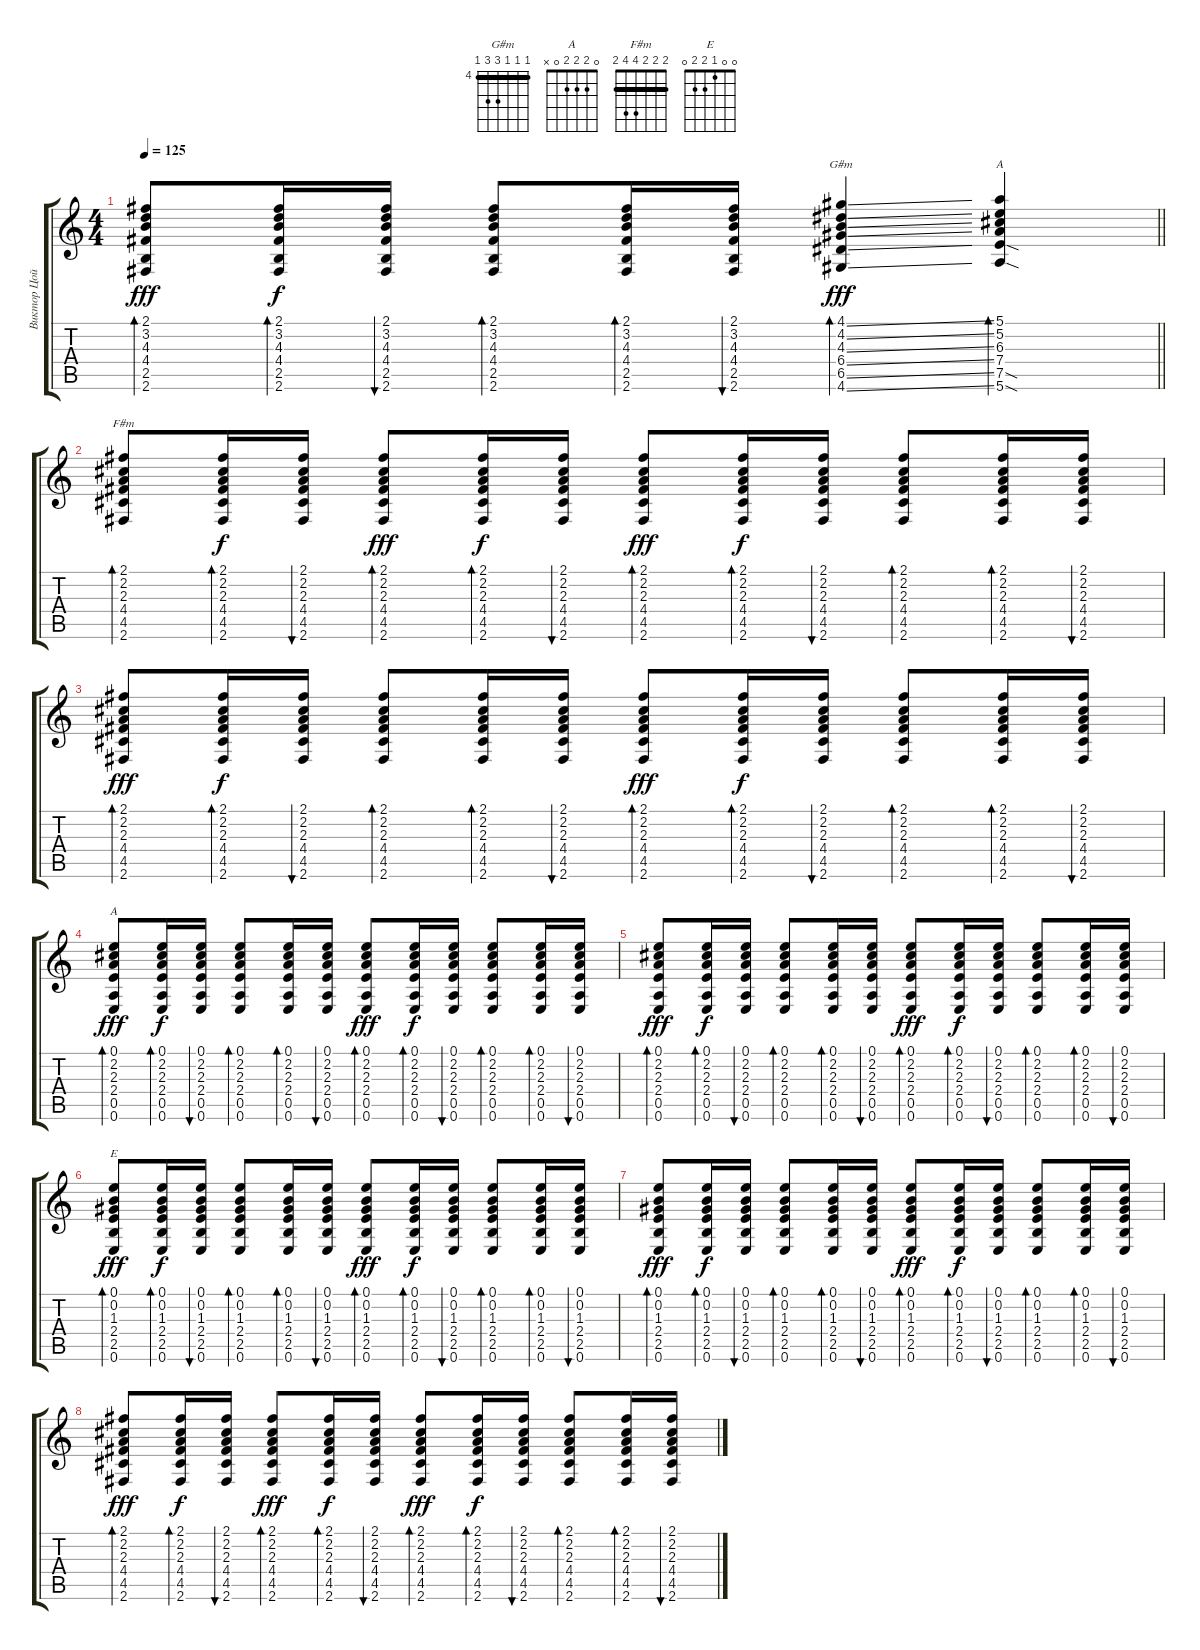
\track ("Виктор Цой" "Виктор Цой") {instrument acousticguitarnylon}
\staff {score tabs}
\tuning (E4 B3 G3 D3 A2 E2) {hide}
\chord ("G#m" 4 4 4 6 6 4) {firstfret 4 barre 4}
\chord ("A" 5 5 6 7 7 5) {firstfret 5 barre 5}
\chord ("F#m" 2 2 2 4 4 2) {barre 2}
\chord ("A" 0 2 2 2 0 x)
\chord ("E" 0 0 1 2 2 0)
\ts (4 4)
\tempo 125
\clef g2
\barLineRight lightlight
\ks c
(2.1 3.2 4.3 4.4 2.5 2.6).8{bd 60 dy fff} (2.1 3.2 4.3 4.4 2.5 2.6).16{bd 60 dy f} (2.1 3.2 4.3 4.4 2.5 2.6).16{bu 60} (2.1 3.2 4.3 4.4 2.5 2.6).8{bd 60} (2.1 3.2 4.3 4.4 2.5 2.6).16{bd 60} (2.1 3.2 4.3 4.4 2.5 2.6).16{bu 60} (4.1{ss} 4.2{ss} 4.3{ss} 6.4{ss} 6.5{ss} 4.6{ss}).4{bd 60 ch "G#m" dy fff} (5.1 5.2 6.3 7.4 7.5{sod} 5.6{sod}).4{bd 60 ch "A"} |
(2.1 2.2 2.3 4.4 4.5 2.6).8{bd 60 ch "F#m"} (2.1 2.2 2.3 4.4 4.5 2.6).16{bd 60 dy f} (2.1 2.2 2.3 4.4 4.5 2.6).16{bu 60} (2.1 2.2 2.3 4.4 4.5 2.6).8{bd 60 dy fff} (2.1 2.2 2.3 4.4 4.5 2.6).16{bd 60 dy f} (2.1 2.2 2.3 4.4 4.5 2.6).16{bu 60} (2.1 2.2 2.3 4.4 4.5 2.6).8{bd 60 dy fff} (2.1 2.2 2.3 4.4 4.5 2.6).16{bd 60 dy f} (2.1 2.2 2.3 4.4 4.5 2.6).16{bu 60} (2.1 2.2 2.3 4.4 4.5 2.6).8{bd 60} (2.1 2.2 2.3 4.4 4.5 2.6).16{bd 60} (2.1 2.2 2.3 4.4 4.5 2.6).16{bu 60} |
(2.1 2.2 2.3 4.4 4.5 2.6).8{bd 60 dy fff} (2.1 2.2 2.3 4.4 4.5 2.6).16{bd 60 dy f} (2.1 2.2 2.3 4.4 4.5 2.6).16{bu 60} (2.1 2.2 2.3 4.4 4.5 2.6).8{bd 60} (2.1 2.2 2.3 4.4 4.5 2.6).16{bd 60} (2.1 2.2 2.3 4.4 4.5 2.6).16{bu 60} (2.1 2.2 2.3 4.4 4.5 2.6).8{bd 60 dy fff} (2.1 2.2 2.3 4.4 4.5 2.6).16{bd 60 dy f} (2.1 2.2 2.3 4.4 4.5 2.6).16{bu 60} (2.1 2.2 2.3 4.4 4.5 2.6).8{bd 60} (2.1 2.2 2.3 4.4 4.5 2.6).16{bd 60} (2.1 2.2 2.3 4.4 4.5 2.6).16{bu 60} |
(0.1 2.2 2.3 2.4 0.5 0.6).8{bd 60 ch "A" dy fff} (0.1 2.2 2.3 2.4 0.5 0.6).16{bd 60 dy f} (0.1 2.2 2.3 2.4 0.5 0.6).16{bu 60} (0.1 2.2 2.3 2.4 0.5 0.6).8{bd 60} (0.1 2.2 2.3 2.4 0.5 0.6).16{bd 60} (0.1 2.2 2.3 2.4 0.5 0.6).16{bu 60} (0.1 2.2 2.3 2.4 0.5 0.6).8{bd 60 dy fff} (0.1 2.2 2.3 2.4 0.5 0.6).16{bd 60 dy f} (0.1 2.2 2.3 2.4 0.5 0.6).16{bu 60} (0.1 2.2 2.3 2.4 0.5 0.6).8{bd 60} (0.1 2.2 2.3 2.4 0.5 0.6).16{bd 60} (0.1 2.2 2.3 2.4 0.5 0.6).16{bu 60} |
(0.1 2.2 2.3 2.4 0.5 0.6).8{bd 60 dy fff} (0.1 2.2 2.3 2.4 0.5 0.6).16{bd 60 dy f} (0.1 2.2 2.3 2.4 0.5 0.6).16{bu 60} (0.1 2.2 2.3 2.4 0.5 0.6).8{bd 60} (0.1 2.2 2.3 2.4 0.5 0.6).16{bd 60} (0.1 2.2 2.3 2.4 0.5 0.6).16{bu 60} (0.1 2.2 2.3 2.4 0.5 0.6).8{bd 60 dy fff} (0.1 2.2 2.3 2.4 0.5 0.6).16{bd 60 dy f} (0.1 2.2 2.3 2.4 0.5 0.6).16{bu 60} (0.1 2.2 2.3 2.4 0.5 0.6).8{bd 60} (0.1 2.2 2.3 2.4 0.5 0.6).16{bd 60} (0.1 2.2 2.3 2.4 0.5 0.6).16{bu 60} |
(0.1 0.2 1.3 2.4 2.5 0.6).8{bd 60 ch "E" dy fff} (0.1 0.2 1.3 2.4 2.5 0.6).16{bd 60 dy f} (0.1 0.2 1.3 2.4 2.5 0.6).16{bu 60} (0.1 0.2 1.3 2.4 2.5 0.6).8{bd 60} (0.1 0.2 1.3 2.4 2.5 0.6).16{bd 60} (0.1 0.2 1.3 2.4 2.5 0.6).16{bu 60} (0.1 0.2 1.3 2.4 2.5 0.6).8{bd 60 dy fff} (0.1 0.2 1.3 2.4 2.5 0.6).16{bd 60 dy f} (0.1 0.2 1.3 2.4 2.5 0.6).16{bu 60} (0.1 0.2 1.3 2.4 2.5 0.6).8{bd 60} (0.1 0.2 1.3 2.4 2.5 0.6).16{bd 60} (0.1 0.2 1.3 2.4 2.5 0.6).16{bu 60} |
(0.1 0.2 1.3 2.4 2.5 0.6).8{bd 60 dy fff} (0.1 0.2 1.3 2.4 2.5 0.6).16{bd 60 dy f} (0.1 0.2 1.3 2.4 2.5 0.6).16{bu 60} (0.1 0.2 1.3 2.4 2.5 0.6).8{bd 60} (0.1 0.2 1.3 2.4 2.5 0.6).16{bd 60} (0.1 0.2 1.3 2.4 2.5 0.6).16{bu 60} (0.1 0.2 1.3 2.4 2.5 0.6).8{bd 60 dy fff} (0.1 0.2 1.3 2.4 2.5 0.6).16{bd 60 dy f} (0.1 0.2 1.3 2.4 2.5 0.6).16{bu 60} (0.1 0.2 1.3 2.4 2.5 0.6).8{bd 60} (0.1 0.2 1.3 2.4 2.5 0.6).16{bd 60} (0.1 0.2 1.3 2.4 2.5 0.6).16{bu 60} |
(2.1 2.2 2.3 4.4 4.5 2.6).8{bd 60 dy fff} (2.1 2.2 2.3 4.4 4.5 2.6).16{bd 60 dy f} (2.1 2.2 2.3 4.4 4.5 2.6).16{bu 60} (2.1 2.2 2.3 4.4 4.5 2.6).8{bd 60 dy fff} (2.1 2.2 2.3 4.4 4.5 2.6).16{bd 60 dy f} (2.1 2.2 2.3 4.4 4.5 2.6).16{bu 60} (2.1 2.2 2.3 4.4 4.5 2.6).8{bd 60 dy fff} (2.1 2.2 2.3 4.4 4.5 2.6).16{bd 60 dy f} (2.1 2.2 2.3 4.4 4.5 2.6).16{bu 60} (2.1 2.2 2.3 4.4 4.5 2.6).8{bd 60} (2.1 2.2 2.3 4.4 4.5 2.6).16{bd 60} (2.1 2.2 2.3 4.4 4.5 2.6).16{bu 60}
